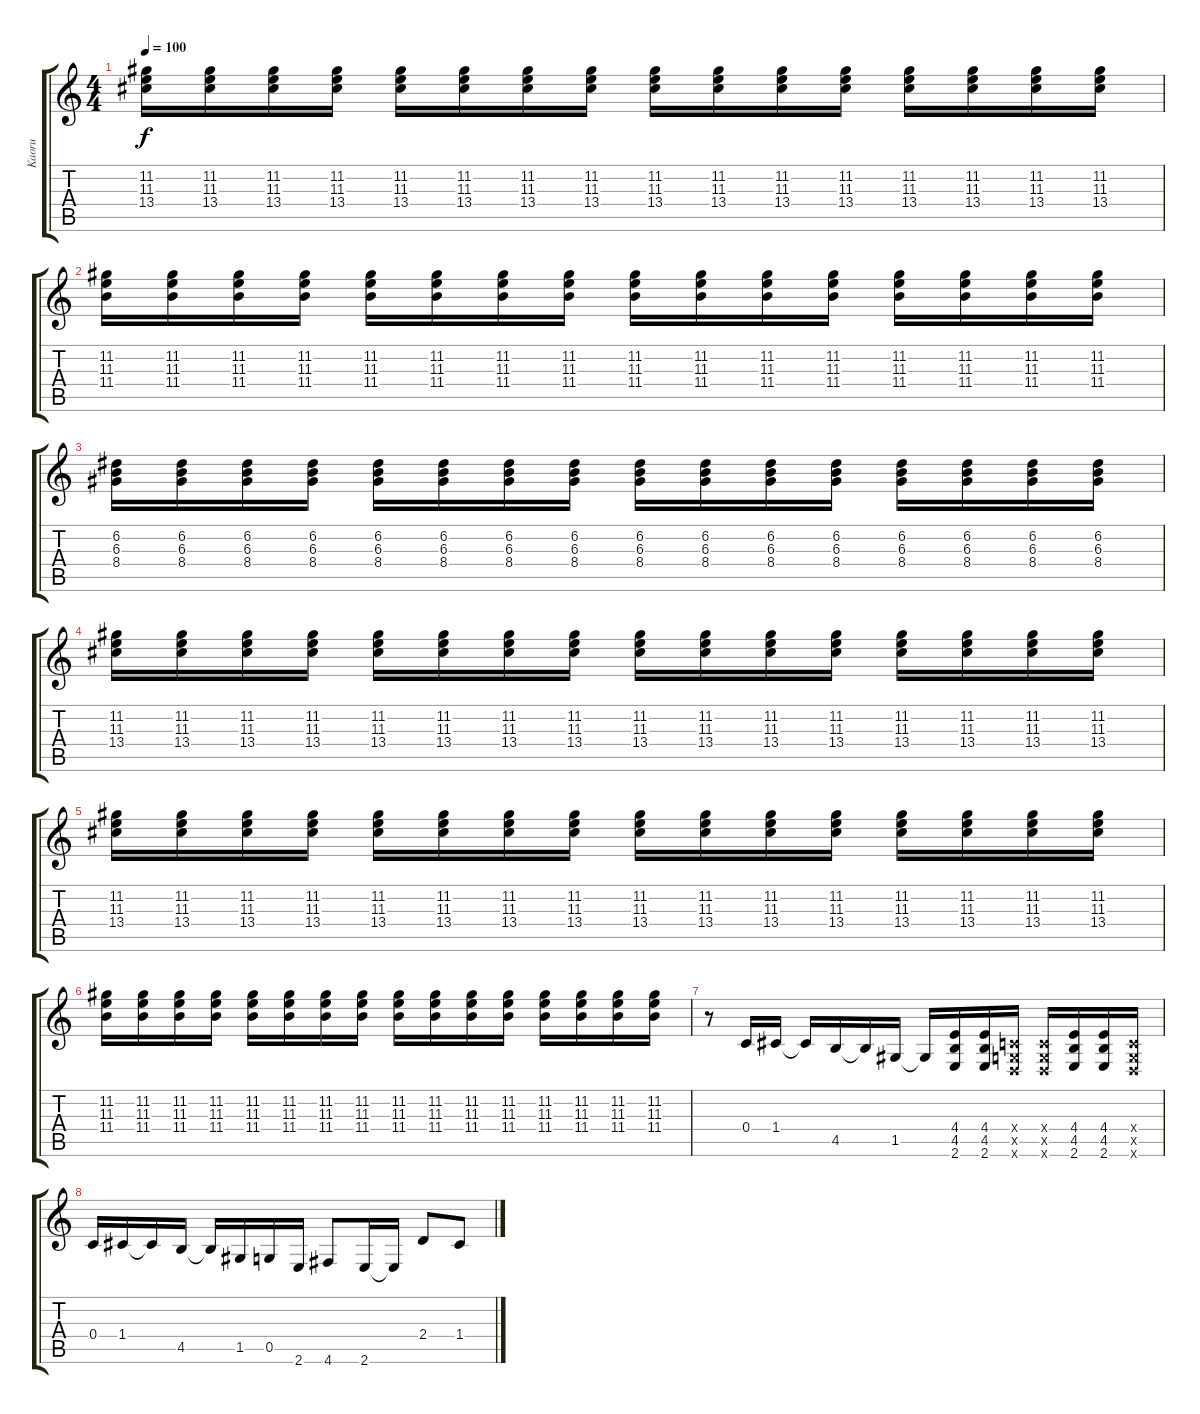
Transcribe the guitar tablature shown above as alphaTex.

\track ("Kaoru" "Kaoru") {instrument overdrivenguitar}
\staff {score tabs}
\tuning (D4 A3 F3 C3 G2 D2) {hide}
\ts (4 4)
\tempo 100
\clef g2
\ks c
(11.2 11.3 13.4).16{dy f} (11.2 11.3 13.4).16 (11.2 11.3 13.4).16 (11.2 11.3 13.4).16 (11.2 11.3 13.4).16 (11.2 11.3 13.4).16 (11.2 11.3 13.4).16 (11.2 11.3 13.4).16 (11.2 11.3 13.4).16 (11.2 11.3 13.4).16 (11.2 11.3 13.4).16 (11.2 11.3 13.4).16 (11.2 11.3 13.4).16 (11.2 11.3 13.4).16 (11.2 11.3 13.4).16 (11.2 11.3 13.4).16 |
(11.2 11.3 11.4).16 (11.2 11.3 11.4).16 (11.2 11.3 11.4).16 (11.2 11.3 11.4).16 (11.2 11.3 11.4).16 (11.2 11.3 11.4).16 (11.2 11.3 11.4).16 (11.2 11.3 11.4).16 (11.2 11.3 11.4).16 (11.2 11.3 11.4).16 (11.2 11.3 11.4).16 (11.2 11.3 11.4).16 (11.2 11.3 11.4).16 (11.2 11.3 11.4).16 (11.2 11.3 11.4).16 (11.2 11.3 11.4).16 |
(6.2 6.3 8.4).16 (6.2 6.3 8.4).16 (6.2 6.3 8.4).16 (6.2 6.3 8.4).16 (6.2 6.3 8.4).16 (6.2 6.3 8.4).16 (6.2 6.3 8.4).16 (6.2 6.3 8.4).16 (6.2 6.3 8.4).16 (6.2 6.3 8.4).16 (6.2 6.3 8.4).16 (6.2 6.3 8.4).16 (6.2 6.3 8.4).16 (6.2 6.3 8.4).16 (6.2 6.3 8.4).16 (6.2 6.3 8.4).16 |
(11.2 11.3 13.4).16 (11.2 11.3 13.4).16 (11.2 11.3 13.4).16 (11.2 11.3 13.4).16 (11.2 11.3 13.4).16 (11.2 11.3 13.4).16 (11.2 11.3 13.4).16 (11.2 11.3 13.4).16 (11.2 11.3 13.4).16 (11.2 11.3 13.4).16 (11.2 11.3 13.4).16 (11.2 11.3 13.4).16 (11.2 11.3 13.4).16 (11.2 11.3 13.4).16 (11.2 11.3 13.4).16 (11.2 11.3 13.4).16 |
(11.2 11.3 13.4).16 (11.2 11.3 13.4).16 (11.2 11.3 13.4).16 (11.2 11.3 13.4).16 (11.2 11.3 13.4).16 (11.2 11.3 13.4).16 (11.2 11.3 13.4).16 (11.2 11.3 13.4).16 (11.2 11.3 13.4).16 (11.2 11.3 13.4).16 (11.2 11.3 13.4).16 (11.2 11.3 13.4).16 (11.2 11.3 13.4).16 (11.2 11.3 13.4).16 (11.2 11.3 13.4).16 (11.2 11.3 13.4).16 |
(11.2 11.3 11.4).16 (11.2 11.3 11.4).16 (11.2 11.3 11.4).16 (11.2 11.3 11.4).16 (11.2 11.3 11.4).16 (11.2 11.3 11.4).16 (11.2 11.3 11.4).16 (11.2 11.3 11.4).16 (11.2 11.3 11.4).16 (11.2 11.3 11.4).16 (11.2 11.3 11.4).16 (11.2 11.3 11.4).16 (11.2 11.3 11.4).16 (11.2 11.3 11.4).16 (11.2 11.3 11.4).16 (11.2 11.3 11.4).16 |
r.8{volume 13} 0.4.16 1.4.16 1.4{t}.16 4.5.16 4.5{t}.16 1.5.16 1.5{t}.16 (4.4 4.5 2.6).16 (4.4 4.5 2.6).16 (0.4{x} 0.5{x} 0.6{x}).16 (0.4{x} 0.5{x} 0.6{x}).16 (4.4 4.5 2.6).16 (4.4 4.5 2.6).16 (0.4{x} 0.5{x} 0.6{x}).16 |
0.4.16 1.4.16 1.4{t}.16 4.5.16 4.5{t}.16 1.5.16 0.5.16 2.6.16 4.6.8 2.6.16 2.6{t}.16 2.4.8 1.4.8
